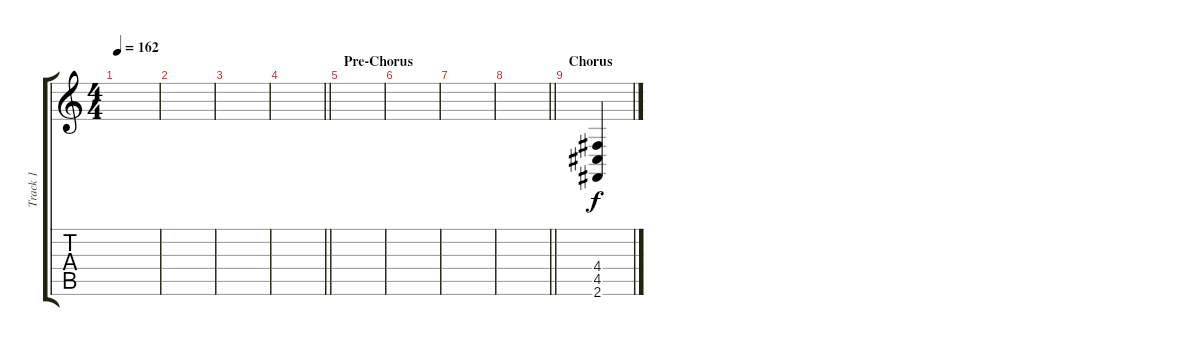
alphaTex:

\track ("Track 1" "Track 1") {mute instrument acousticgrandpiano}
\staff {score tabs}
\tuning (E4 B3 G3 D3 A2 E2) {hide}
\ts (4 4)
\tempo 162
\clef g2
\ks c
|
|
|
\barLineRight lightlight
|
\section ("" "Pre-Chorus")
|
|
|
\barLineRight lightlight
|
\section ("" "Chorus")
(4.4 4.5 2.6).4
